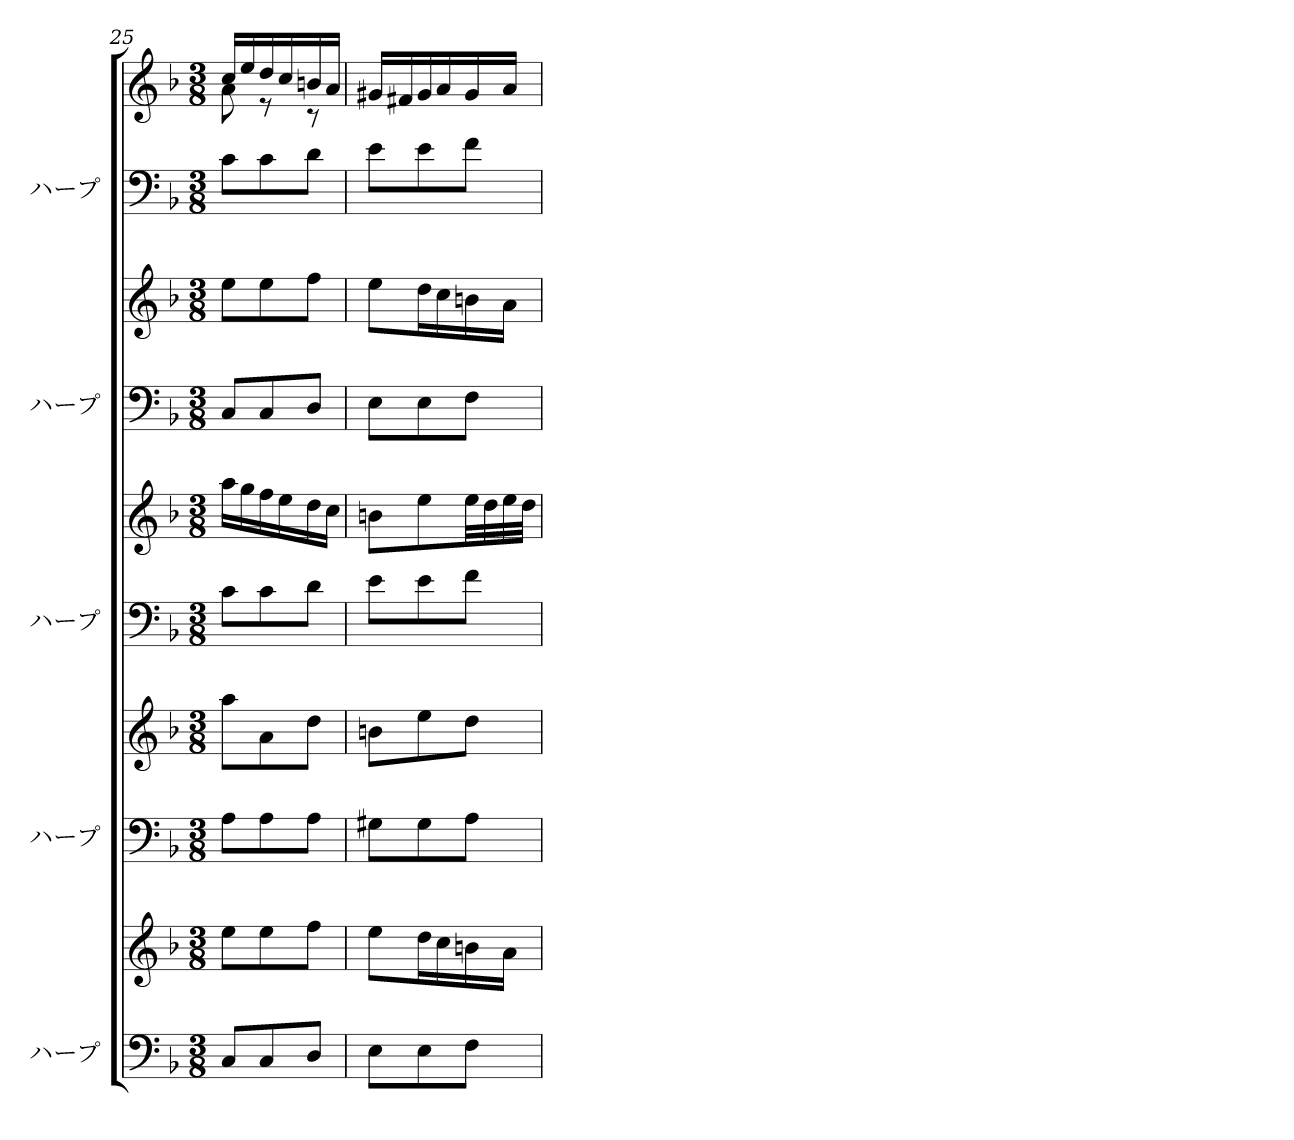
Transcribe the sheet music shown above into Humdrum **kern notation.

**kern	**kern	**kern	**kern	**kern	**kern	**kern	**kern	**kern	**kern
*part5	*part5	*part4	*part4	*part3	*part3	*part2	*part2	*part1	*part1
*staff10	*staff9	*staff8	*staff7	*staff6	*staff5	*staff4	*staff3	*staff2	*staff1
*I"ハープ	*	*I"ハープ	*	*I"ハープ	*	*I"ハープ	*	*I"ハープ	*
*clefF4	*clefG2	*clefF4	*clefG2	*clefF4	*clefG2	*clefF4	*clefG2	*clefF4	*clefG2
*k[b-]	*k[b-]	*k[b-]	*k[b-]	*k[b-]	*k[b-]	*k[b-]	*k[b-]	*k[b-]	*k[b-]
*M3/8	*M3/8	*M3/8	*M3/8	*M3/8	*M3/8	*M3/8	*M3/8	*M3/8	*M3/8
=25	=25	=25	=25	=25	=25	=25	=25	=25	=25
*	*	*	*	*	*	*	*	*	*^
8C/L	8ee\L	8A\L	8aa\L	8c\L	16aa\LL	8C/L	8ee\L	8c\L	16cc/LL	8a\
.	.	.	.	.	16gg\	.	.	.	16ee/	.
8C/	8ee\	8A\	8a\	8c\	16ff\	8C/	8ee\	8c\	16dd/	8r
.	.	.	.	.	16ee\	.	.	.	16cc/	.
8D/J	8ff\J	8A\J	8dd\J	8d\J	16dd\	8D/J	8ff\J	8d\J	16bn/	8r
.	.	.	.	.	16cc\JJ	.	.	.	16a/JJ	.
*	*	*	*	*	*	*	*	*	*v	*v
=26	=26	=26	=26	=26	=26	=26	=26	=26	=26
8E\L	8ee\L	8G#X\L	8bn\L	8e\L	8bn\L	8E\L	8ee\L	8e\L	16g#X/LL
.	.	.	.	.	.	.	.	.	16f#X/
8E\	16dd\L	8G#\	8ee\	8e\	8ee\	8E\	16dd\L	8e\	16g#/
.	16cc\	.	.	.	.	.	16cc\	.	16a/
8F\J	16bn\	8A\J	8dd\J	8f\J	32ee\LL	8F\J	16bn\	8f\J	16g#/
.	.	.	.	.	32dd\	.	.	.	.
.	16a\JJ	.	.	.	32ee\	.	16a\JJ	.	16a/JJ
.	.	.	.	.	32dd\JJJ	.	.	.	.
=	=	=	=	=	=	=	=	=	=
*-	*-	*-	*-	*-	*-	*-	*-	*-	*-
